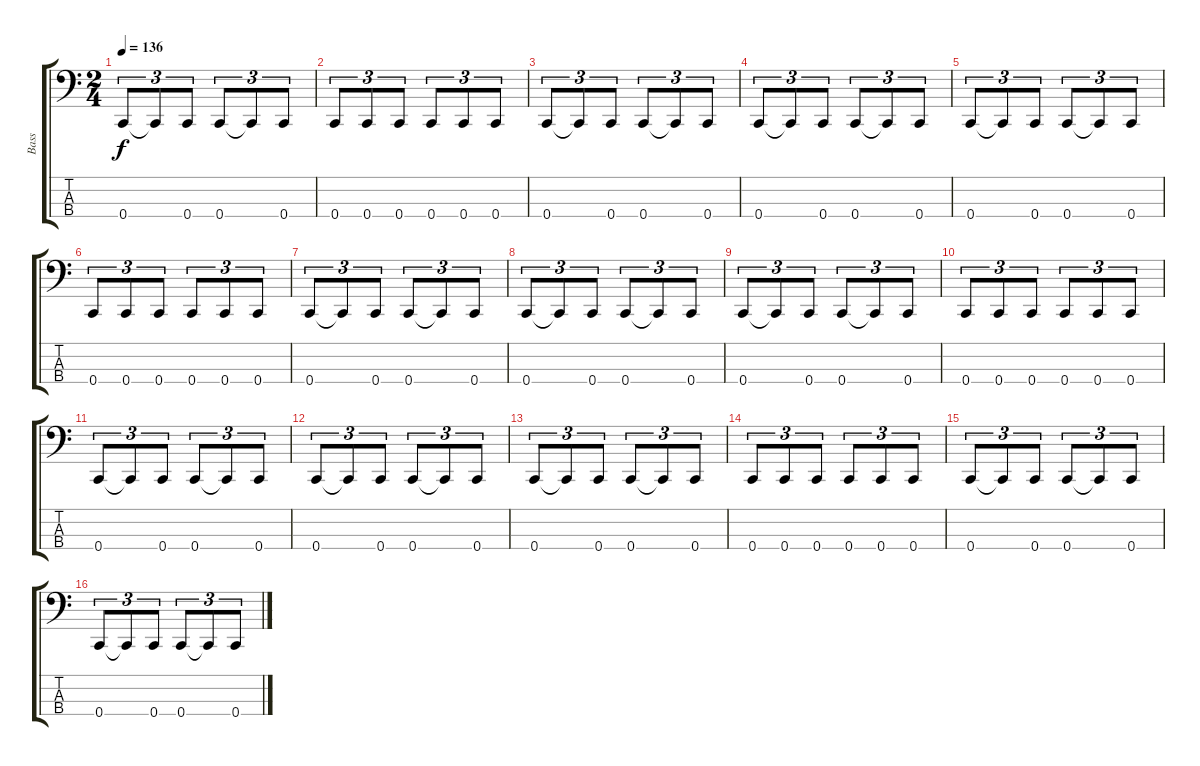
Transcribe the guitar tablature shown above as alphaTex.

\track ("Bass" "Bass") {instrument electricbasspick bank 255}
\staff {score tabs}
\tuning (F2 C2 G1 C1) {hide}
\ts (2 4)
\tempo 136
\clef f4
\ks c
0.4.8{tu (3 2) dy f} 0.4{t}.8{tu (3 2)} 0.4.8{tu (3 2)} 0.4.8{tu (3 2)} 0.4{t}.8{tu (3 2)} 0.4.8{tu (3 2)} |
0.4.8{tu (3 2)} 0.4.8{tu (3 2)} 0.4.8{tu (3 2)} 0.4.8{tu (3 2)} 0.4.8{tu (3 2)} 0.4.8{tu (3 2)} |
0.4.8{tu (3 2)} 0.4{t}.8{tu (3 2)} 0.4.8{tu (3 2)} 0.4.8{tu (3 2)} 0.4{t}.8{tu (3 2)} 0.4.8{tu (3 2)} |
0.4.8{tu (3 2)} 0.4{t}.8{tu (3 2)} 0.4.8{tu (3 2)} 0.4.8{tu (3 2)} 0.4{t}.8{tu (3 2)} 0.4.8{tu (3 2)} |
0.4.8{tu (3 2)} 0.4{t}.8{tu (3 2)} 0.4.8{tu (3 2)} 0.4.8{tu (3 2)} 0.4{t}.8{tu (3 2)} 0.4.8{tu (3 2)} |
0.4.8{tu (3 2)} 0.4.8{tu (3 2)} 0.4.8{tu (3 2)} 0.4.8{tu (3 2)} 0.4.8{tu (3 2)} 0.4.8{tu (3 2)} |
0.4.8{tu (3 2)} 0.4{t}.8{tu (3 2)} 0.4.8{tu (3 2)} 0.4.8{tu (3 2)} 0.4{t}.8{tu (3 2)} 0.4.8{tu (3 2)} |
0.4.8{tu (3 2)} 0.4{t}.8{tu (3 2)} 0.4.8{tu (3 2)} 0.4.8{tu (3 2)} 0.4{t}.8{tu (3 2)} 0.4.8{tu (3 2)} |
0.4.8{tu (3 2)} 0.4{t}.8{tu (3 2)} 0.4.8{tu (3 2)} 0.4.8{tu (3 2)} 0.4{t}.8{tu (3 2)} 0.4.8{tu (3 2)} |
0.4.8{tu (3 2)} 0.4.8{tu (3 2)} 0.4.8{tu (3 2)} 0.4.8{tu (3 2)} 0.4.8{tu (3 2)} 0.4.8{tu (3 2)} |
0.4.8{tu (3 2)} 0.4{t}.8{tu (3 2)} 0.4.8{tu (3 2)} 0.4.8{tu (3 2)} 0.4{t}.8{tu (3 2)} 0.4.8{tu (3 2)} |
0.4.8{tu (3 2)} 0.4{t}.8{tu (3 2)} 0.4.8{tu (3 2)} 0.4.8{tu (3 2)} 0.4{t}.8{tu (3 2)} 0.4.8{tu (3 2)} |
0.4.8{tu (3 2)} 0.4{t}.8{tu (3 2)} 0.4.8{tu (3 2)} 0.4.8{tu (3 2)} 0.4{t}.8{tu (3 2)} 0.4.8{tu (3 2)} |
0.4.8{tu (3 2)} 0.4.8{tu (3 2)} 0.4.8{tu (3 2)} 0.4.8{tu (3 2)} 0.4.8{tu (3 2)} 0.4.8{tu (3 2)} |
0.4.8{tu (3 2)} 0.4{t}.8{tu (3 2)} 0.4.8{tu (3 2)} 0.4.8{tu (3 2)} 0.4{t}.8{tu (3 2)} 0.4.8{tu (3 2)} |
0.4.8{tu (3 2)} 0.4{t}.8{tu (3 2)} 0.4.8{tu (3 2)} 0.4.8{tu (3 2)} 0.4{t}.8{tu (3 2)} 0.4.8{tu (3 2)}
